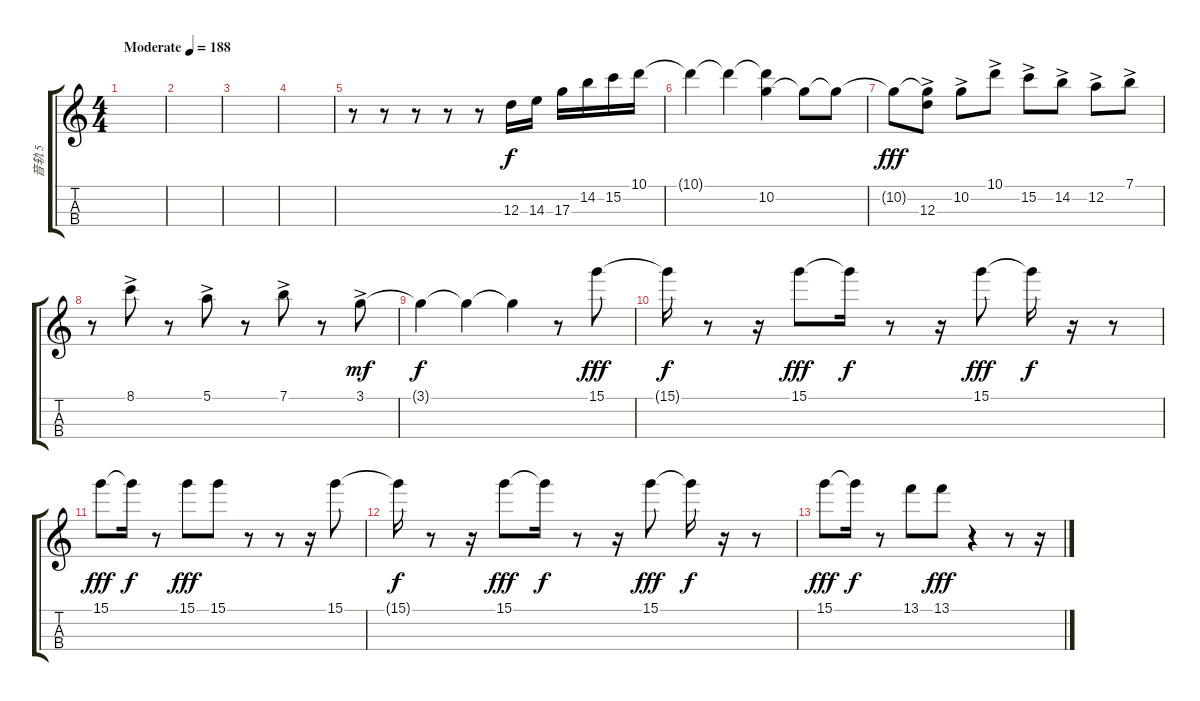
\track ("音轨 5" "音轨 5") {instrument synthstrings1}
\staff {score tabs}
\tuning (E5 A4 D4 G3) {hide}
\ts (4 4)
\tempo (188 "Moderate")
\clef g2
\ks c
|
|
|
|
r.8 r.8 r.8 r.8 r.8 12.3.16 14.3.16 17.3.16 14.2.16 15.2.16 10.1.16 |
10.1{t}.4 10.1{t}.4 (10.1{t} 10.2).4 10.2{t}.8 10.2{t}.8 |
10.2{t}.8{dy fff} (10.2{t} 12.3{ac}).8 10.2{ac}.8 10.1{ac}.8 15.2{ac}.8 14.2{ac}.8 12.2{ac}.8 7.1{ac}.8 |
r.8 8.1{ac}.8 r.8 5.1{ac}.8 r.8 7.1{ac}.8 r.8 3.1{ac}.8{dy mf} |
3.1{t}.4{dy f} 3.1{t}.4 3.1{t}.4 r.8 15.1.8{dy fff} |
15.1{t}.16{dy f} r.8 r.16 15.1.8{dy fff} 15.1{t}.16{dy f} r.8 r.16 15.1.8{dy fff} 15.1{t}.16{dy f} r.16 r.8 |
15.1.8{dy fff} 15.1{t}.16{dy f} r.8 15.1.8{dy fff} 15.1.8 r.8 r.8 r.16 15.1.8 |
15.1{t}.16{dy f} r.8 r.16 15.1.8{dy fff} 15.1{t}.16{dy f} r.8 r.16 15.1.8{dy fff} 15.1{t}.16{dy f} r.16 r.8 |
15.1.8{dy fff} 15.1{t}.16{dy f} r.8 13.1.8 13.1.8{dy fff} r.4 r.8 r.16
